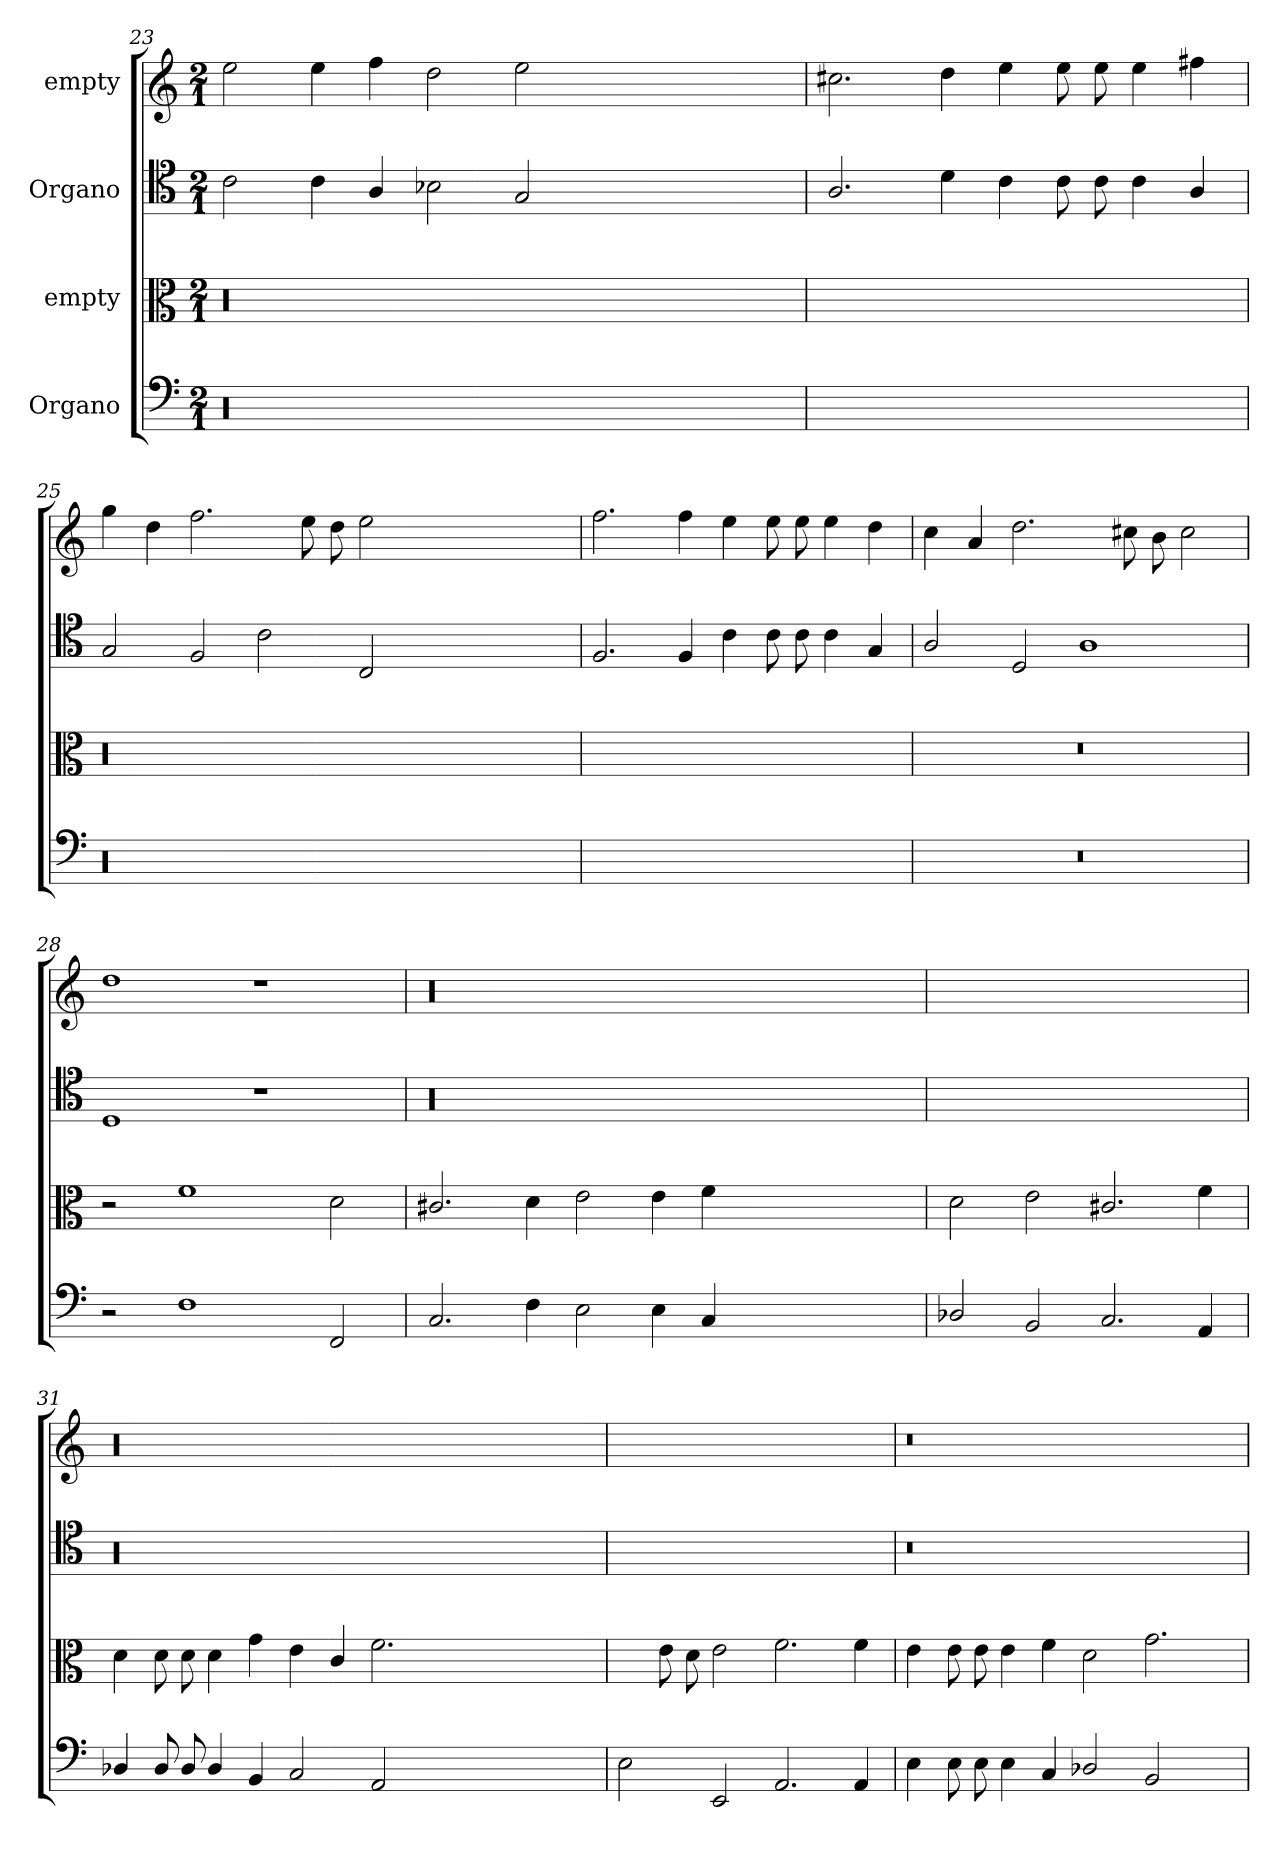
**kern	**kern	**kern	**kern
*part4	*part3	*part2	*part1
*staff4	*staff3	*staff2	*staff1
*I"Organo	*I"empty	*I"Organo	*I"empty
*clefF5	*clefC3	*clefC4	*clefG2
*k[]	*k[]	*k[]	*k[]
*C:	*C:	*C:	*C:
*M2/1	*M2/1	*M2/1	*M2/1
=23	=23	=23	=23
00r	00r	2c\	2ee\
.	.	4c\	4ee\
.	.	4A/	4ff\
.	.	2B-X\	2dd\
.	.	2G/	2ee\
.	.	0ryy	0ryy
=24	=24	=24	=24
0ryy	0ryy	2.A/	2.cc#X\
.	.	4d\	4dd\
.	.	4c\	4ee\
.	.	8c\	8ee\
.	.	8c\	8ee\
.	.	4c\	4ee\
.	.	4A/	4ff#X\
=25	=25	=25	=25
00r	00r	2G/	4gg\
.	.	.	4dd\
.	.	2F/	2.ff\
.	.	2c\	.
.	.	.	8ee\
.	.	.	8dd\
.	.	2C/	2ee\
.	.	0ryy	0ryy
=26	=26	=26	=26
0ryy	0ryy	2.F/	2.ff\
.	.	4F/	4ff\
.	.	4c\	4ee\
.	.	8c\	8ee\
.	.	8c\	8ee\
.	.	4c\	4ee\
.	.	4G/	4dd\
=27	=27	=27	=27
0r	0r	2A/	4cc\
.	.	.	4a/
.	.	2D/	2.dd\
.	.	1A\	.
.	.	.	8cc#X\
.	.	.	8b\
.	.	.	2cc#\
=28	=28	=28	=28
2r	2r	1D/	1dd\
1D\	1f\	.	.
.	.	1r	1r
2DD/	2d\	.	.
=29	=29	=29	=29
2.AA/	2.c#X/	00r	00r
4D\	4d\	.	.
2C\	2e\	.	.
4C\	4e\	.	.
4AA/	4f\	.	.
0ryy	0ryy	.	.
=30	=30	=30	=30
2BB-X/	2d\	0ryy	0ryy
2GG/	2e\	.	.
2.AA/	2.c#X/	.	.
4FF/	4f\	.	.
=31	=31	=31	=31
4BB-X/	4d\	00r	00r
8BB-/	8d\	.	.
8BB-/	8d\	.	.
4BB-/	4d\	.	.
4GG/	4g\	.	.
2AA/	4e\	.	.
.	4c/	.	.
2FF/	2.f\	.	.
0ryy	.	.	.
.	1..ryy	.	.
=32	=32	=32	=32
2C\	4ryy	0ryy	0ryy
.	8e\	.	.
.	8d\	.	.
2CC/	2e\	.	.
2.FF/	2.f\	.	.
4FF/	4f\	.	.
=33	=33	=33	=33
4C\	4e\	0r	0r
8C\	8e\	.	.
8C\	8e\	.	.
4C\	4e\	.	.
4AA/	4f\	.	.
2BB-X/	2d\	.	.
2GG/	2.g\	.	.
4ryy	.	4ryy	4ryy
=	=	=	=
*-	*-	*-	*-
